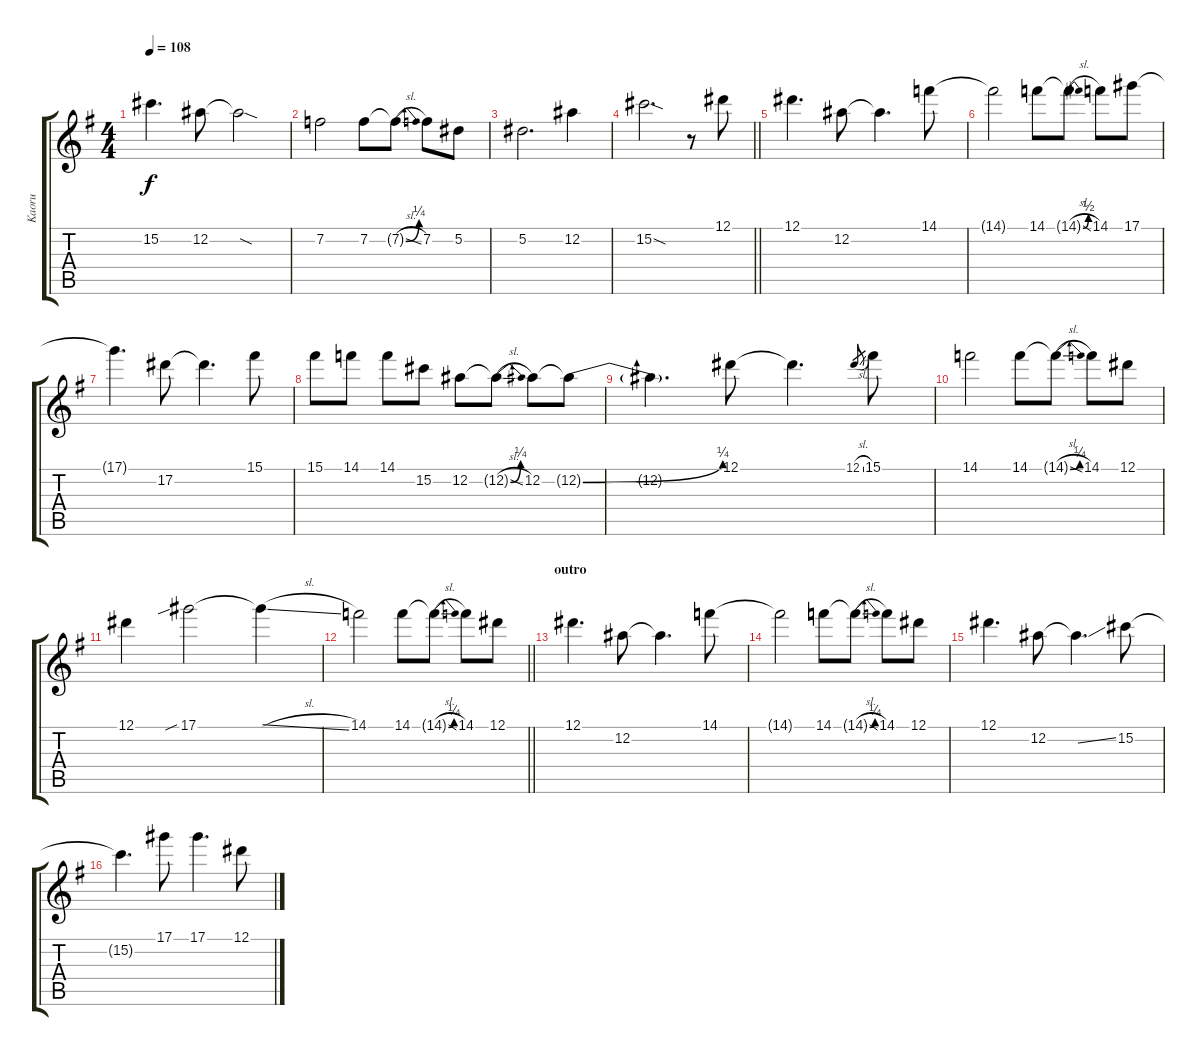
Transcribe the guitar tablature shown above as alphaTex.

\track ("Kaoru" "Kaoru") {instrument electricguitarjazz}
\staff {score tabs}
\tuning (Eb4 Bb3 Gb3 Db3 Ab2 Db2) {hide}
\ts (4 4)
\tempo 108
\clef g2
\ks g
15.2.4{d dy f} 12.2.8 12.2{sod t}.2 |
7.2.2 7.2.8 7.2{be (bend 0 0 60 1) sl t}.8 7.2.8 5.2.8 |
5.2.2{d} 12.2.4 |
\barLineRight lightlight
15.2{sod}.2{d} r.8 12.1.8 |
\section ("" "")
12.1.4{d} 12.2.8 12.2{t}.4{d} 14.1.8 |
14.1{t}.2 14.1.8 14.1{be (bend 0 0 60 2) sl t}.8 14.1.8 17.1.8 |
17.1{t}.4{d} 17.2.8 17.2{t}.4{d} 15.1.8 |
15.1.8 14.1.8 14.1.8 15.2.8 12.2.8 12.2{be (bend 0 0 60 1) sl t}.8 12.2.8 12.2{be (bend 0 0 60 1) t}.8 |
12.2{t}.4{d} 12.1.8 12.1{t}.4{d} 12.1{sl}.8{gr} 15.1.8 |
14.1.2 14.1.8 14.1{be (bend 0 0 60 1) sl t}.8 14.1.8 12.1.8 |
12.1.4 17.1{sib}.2 17.1{sl t}.4 |
\barLineRight lightlight
14.1.2 14.1.8 14.1{be (bend 0 0 60 1) sl t}.8 14.1.8 12.1.8 |
\section ("" "outro")
12.1.4{d} 12.2.8 12.2{t}.4{d} 14.1.8 |
14.1{t}.2 14.1.8 14.1{be (bend 0 0 60 1) sl t}.8 14.1.8 12.1.8 |
12.1.4{d} 12.2.8 12.2{ss t}.4{d} 15.2.8 |
15.2{t}.4{d} 17.1.8 17.1.4{d} 12.1.8
